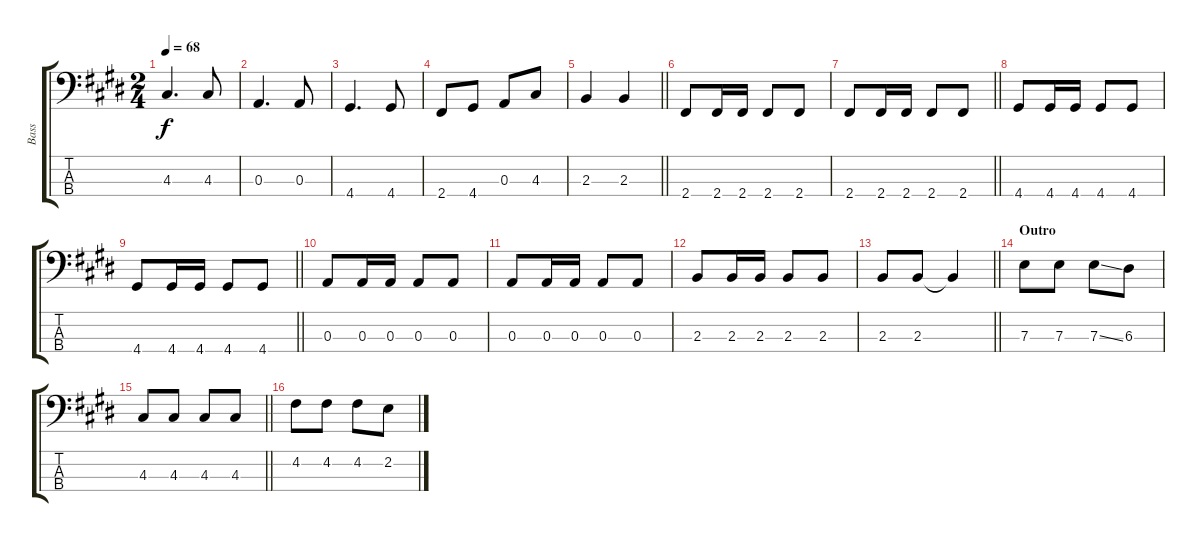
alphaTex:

\track ("Bass" "Bass") {instrument electricbassfinger}
\staff {score tabs}
\tuning (G2 D2 A1 E1) {hide}
\ts (2 4)
\tempo 68
\clef f4
\ks e
4.3.4{d dy f} 4.3.8 |
0.3.4{d} 0.3.8 |
4.4.4{d} 4.4.8 |
2.4.8 4.4.8 0.3.8 4.3.8 |
\barLineRight lightlight
2.3.4 2.3.4 |
\section ("" "")
2.4.8 2.4.16 2.4.16 2.4.8 2.4.8 |
\barLineRight lightlight
2.4.8 2.4.16 2.4.16 2.4.8 2.4.8 |
4.4.8 4.4.16 4.4.16 4.4.8 4.4.8 |
\barLineRight lightlight
4.4.8 4.4.16 4.4.16 4.4.8 4.4.8 |
0.3.8 0.3.16 0.3.16 0.3.8 0.3.8 |
0.3.8 0.3.16 0.3.16 0.3.8 0.3.8 |
2.3.8 2.3.16 2.3.16 2.3.8 2.3.8 |
\barLineRight lightlight
2.3.8 2.3.8 2.3{t}.4 |
\section ("" "Outro")
7.3.8 7.3.8 7.3{ss}.8 6.3.8 |
\barLineRight lightlight
4.3.8 4.3.8 4.3.8 4.3.8 |
4.2.8 4.2.8 4.2.8 2.2.8
